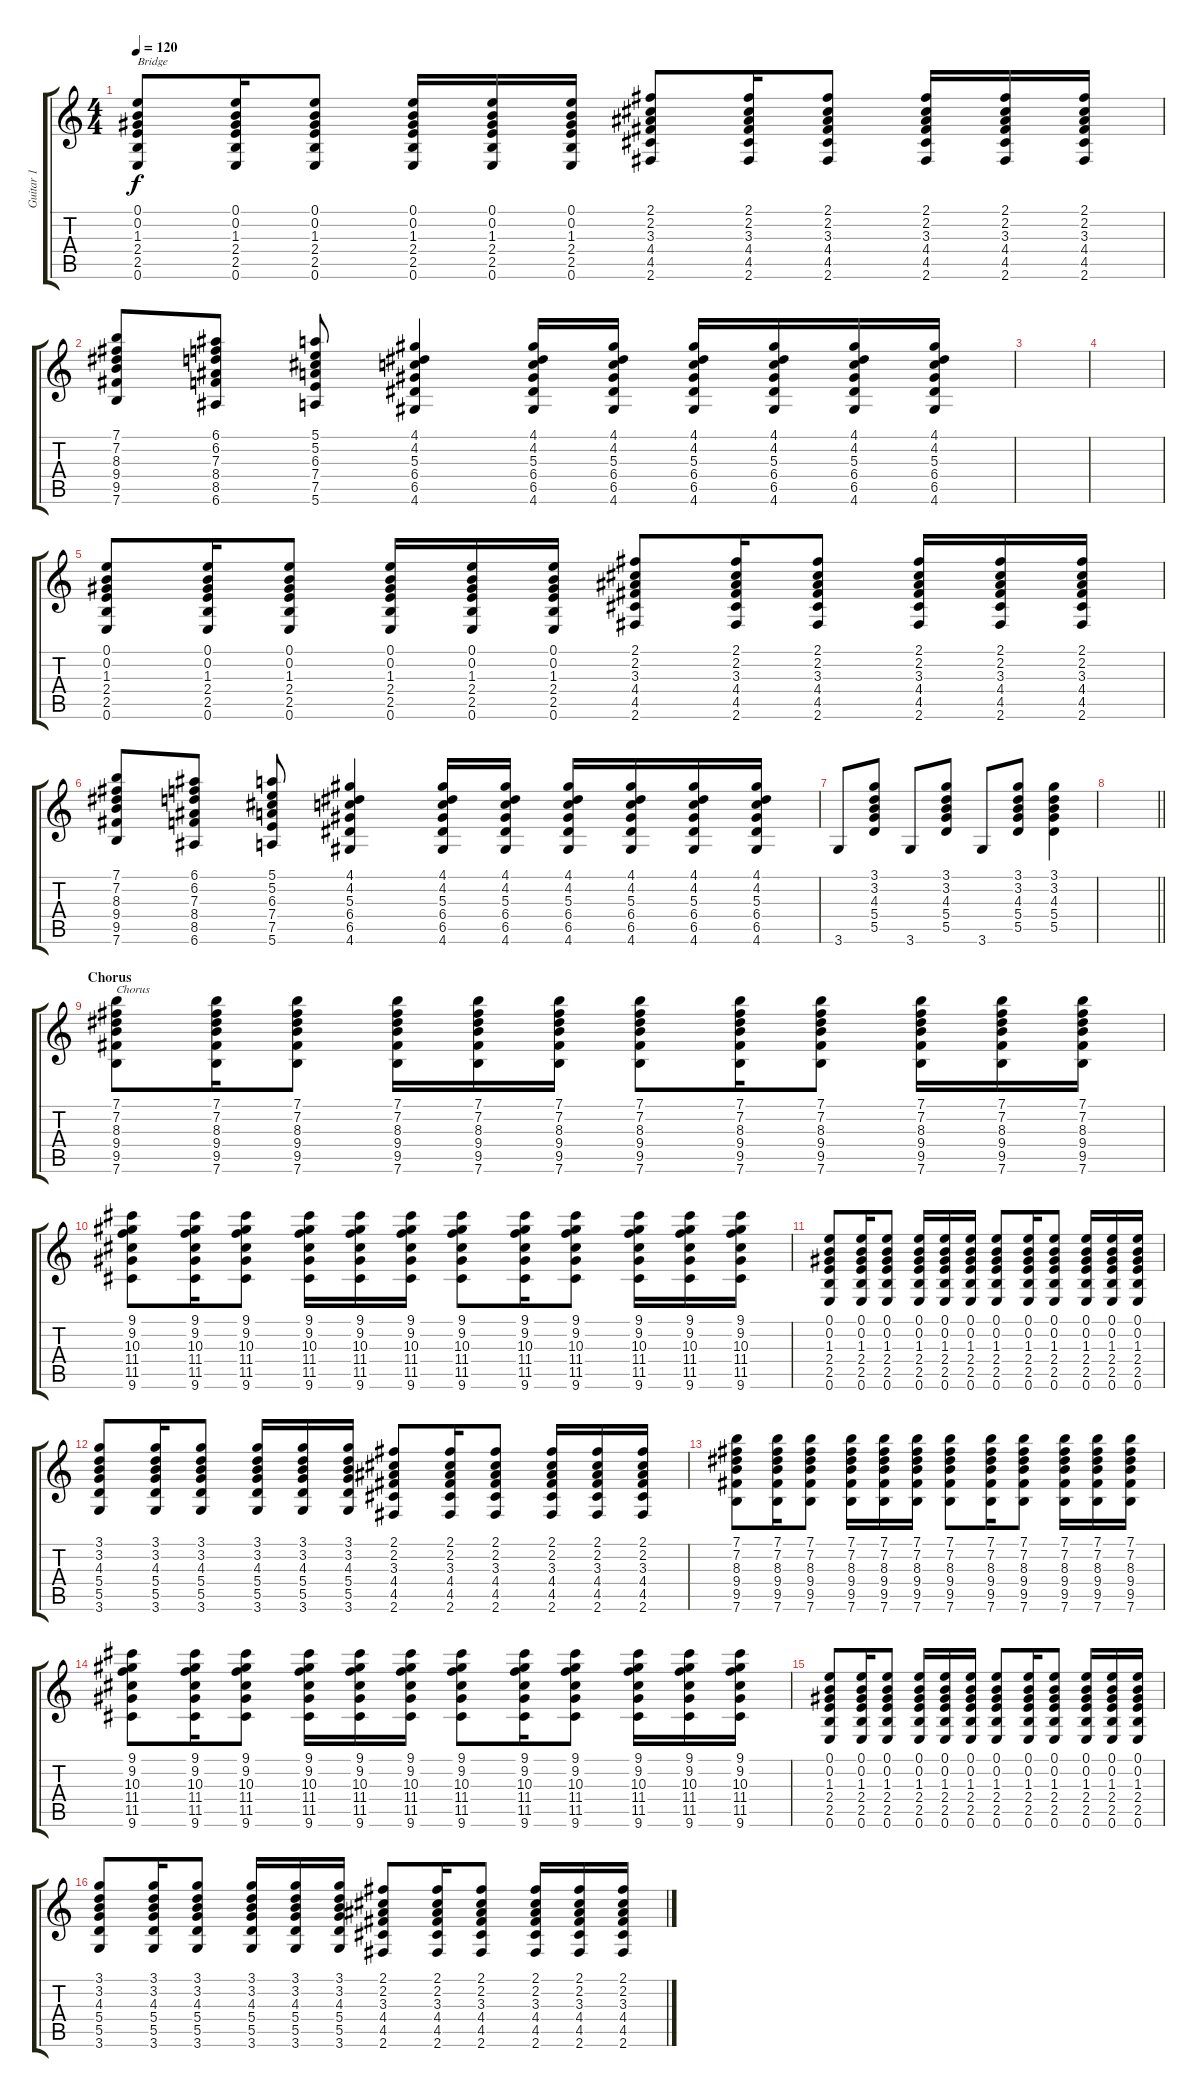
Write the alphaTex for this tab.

\track ("Guitar 1" "Guitar 1") {instrument overdrivenguitar}
\staff {score tabs}
\tuning (E4 B3 G3 D3 A2 E2) {hide}
\ts (4 4)
\tempo 120
\clef g2
\ks c
(0.1 0.2 1.3 2.4 2.5 0.6).8{txt "Bridge" dy f} (0.1 0.2 1.3 2.4 2.5 0.6).16 (0.1 0.2 1.3 2.4 2.5 0.6).8 (0.1 0.2 1.3 2.4 2.5 0.6).16 (0.1 0.2 1.3 2.4 2.5 0.6).16 (0.1 0.2 1.3 2.4 2.5 0.6).16 (2.1 2.2 3.3 4.4 4.5 2.6).8 (2.1 2.2 3.3 4.4 4.5 2.6).16 (2.1 2.2 3.3 4.4 4.5 2.6).8 (2.1 2.2 3.3 4.4 4.5 2.6).16 (2.1 2.2 3.3 4.4 4.5 2.6).16 (2.1 2.2 3.3 4.4 4.5 2.6).16 |
(7.1 7.2 8.3 9.4 9.5 7.6).8 (6.1 6.2 7.3 8.4 8.5 6.6).8 (5.1 5.2 6.3 7.4 7.5 5.6).8 (4.1 4.2 5.3 6.4 6.5 4.6).4 (4.1 4.2 5.3 6.4 6.5 4.6).16 (4.1 4.2 5.3 6.4 6.5 4.6).16 (4.1 4.2 5.3 6.4 6.5 4.6).16 (4.1 4.2 5.3 6.4 6.5 4.6).16 (4.1 4.2 5.3 6.4 6.5 4.6).16 (4.1 4.2 5.3 6.4 6.5 4.6).16 |
|
|
(0.1 0.2 1.3 2.4 2.5 0.6).8 (0.1 0.2 1.3 2.4 2.5 0.6).16 (0.1 0.2 1.3 2.4 2.5 0.6).8 (0.1 0.2 1.3 2.4 2.5 0.6).16 (0.1 0.2 1.3 2.4 2.5 0.6).16 (0.1 0.2 1.3 2.4 2.5 0.6).16 (2.1 2.2 3.3 4.4 4.5 2.6).8 (2.1 2.2 3.3 4.4 4.5 2.6).16 (2.1 2.2 3.3 4.4 4.5 2.6).8 (2.1 2.2 3.3 4.4 4.5 2.6).16 (2.1 2.2 3.3 4.4 4.5 2.6).16 (2.1 2.2 3.3 4.4 4.5 2.6).16 |
(7.1 7.2 8.3 9.4 9.5 7.6).8 (6.1 6.2 7.3 8.4 8.5 6.6).8 (5.1 5.2 6.3 7.4 7.5 5.6).8 (4.1 4.2 5.3 6.4 6.5 4.6).4 (4.1 4.2 5.3 6.4 6.5 4.6).16 (4.1 4.2 5.3 6.4 6.5 4.6).16 (4.1 4.2 5.3 6.4 6.5 4.6).16 (4.1 4.2 5.3 6.4 6.5 4.6).16 (4.1 4.2 5.3 6.4 6.5 4.6).16 (4.1 4.2 5.3 6.4 6.5 4.6).16 |
3.6.8 (3.1 3.2 4.3 5.4 5.5).8 3.6.8 (3.1 3.2 4.3 5.4 5.5).8 3.6.8 (3.1 3.2 4.3 5.4 5.5).8 (3.1 3.2 4.3 5.4 5.5).4 |
\barLineRight lightlight
|
\section ("" "Chorus")
(7.1 7.2 8.3 9.4 9.5 7.6).8{txt "Chorus"} (7.1 7.2 8.3 9.4 9.5 7.6).16 (7.1 7.2 8.3 9.4 9.5 7.6).8 (7.1 7.2 8.3 9.4 9.5 7.6).16 (7.1 7.2 8.3 9.4 9.5 7.6).16 (7.1 7.2 8.3 9.4 9.5 7.6).16 (7.1 7.2 8.3 9.4 9.5 7.6).8 (7.1 7.2 8.3 9.4 9.5 7.6).16 (7.1 7.2 8.3 9.4 9.5 7.6).8 (7.1 7.2 8.3 9.4 9.5 7.6).16 (7.1 7.2 8.3 9.4 9.5 7.6).16 (7.1 7.2 8.3 9.4 9.5 7.6).16 |
(9.1 9.2 10.3 11.4 11.5 9.6).8 (9.1 9.2 10.3 11.4 11.5 9.6).16 (9.1 9.2 10.3 11.4 11.5 9.6).8 (9.1 9.2 10.3 11.4 11.5 9.6).16 (9.1 9.2 10.3 11.4 11.5 9.6).16 (9.1 9.2 10.3 11.4 11.5 9.6).16 (9.1 9.2 10.3 11.4 11.5 9.6).8 (9.1 9.2 10.3 11.4 11.5 9.6).16 (9.1 9.2 10.3 11.4 11.5 9.6).8 (9.1 9.2 10.3 11.4 11.5 9.6).16 (9.1 9.2 10.3 11.4 11.5 9.6).16 (9.1 9.2 10.3 11.4 11.5 9.6).16 |
(0.1 0.2 1.3 2.4 2.5 0.6).8 (0.1 0.2 1.3 2.4 2.5 0.6).16 (0.1 0.2 1.3 2.4 2.5 0.6).8 (0.1 0.2 1.3 2.4 2.5 0.6).16 (0.1 0.2 1.3 2.4 2.5 0.6).16 (0.1 0.2 1.3 2.4 2.5 0.6).16 (0.1 0.2 1.3 2.4 2.5 0.6).8 (0.1 0.2 1.3 2.4 2.5 0.6).16 (0.1 0.2 1.3 2.4 2.5 0.6).8 (0.1 0.2 1.3 2.4 2.5 0.6).16 (0.1 0.2 1.3 2.4 2.5 0.6).16 (0.1 0.2 1.3 2.4 2.5 0.6).16 |
(3.1 3.2 4.3 5.4 5.5 3.6).8 (3.1 3.2 4.3 5.4 5.5 3.6).16 (3.1 3.2 4.3 5.4 5.5 3.6).8 (3.1 3.2 4.3 5.4 5.5 3.6).16 (3.1 3.2 4.3 5.4 5.5 3.6).16 (3.1 3.2 4.3 5.4 5.5 3.6).16 (2.1 2.2 3.3 4.4 4.5 2.6).8 (2.1 2.2 3.3 4.4 4.5 2.6).16 (2.1 2.2 3.3 4.4 4.5 2.6).8 (2.1 2.2 3.3 4.4 4.5 2.6).16 (2.1 2.2 3.3 4.4 4.5 2.6).16 (2.1 2.2 3.3 4.4 4.5 2.6).16 |
(7.1 7.2 8.3 9.4 9.5 7.6).8 (7.1 7.2 8.3 9.4 9.5 7.6).16 (7.1 7.2 8.3 9.4 9.5 7.6).8 (7.1 7.2 8.3 9.4 9.5 7.6).16 (7.1 7.2 8.3 9.4 9.5 7.6).16 (7.1 7.2 8.3 9.4 9.5 7.6).16 (7.1 7.2 8.3 9.4 9.5 7.6).8 (7.1 7.2 8.3 9.4 9.5 7.6).16 (7.1 7.2 8.3 9.4 9.5 7.6).8 (7.1 7.2 8.3 9.4 9.5 7.6).16 (7.1 7.2 8.3 9.4 9.5 7.6).16 (7.1 7.2 8.3 9.4 9.5 7.6).16 |
(9.1 9.2 10.3 11.4 11.5 9.6).8 (9.1 9.2 10.3 11.4 11.5 9.6).16 (9.1 9.2 10.3 11.4 11.5 9.6).8 (9.1 9.2 10.3 11.4 11.5 9.6).16 (9.1 9.2 10.3 11.4 11.5 9.6).16 (9.1 9.2 10.3 11.4 11.5 9.6).16 (9.1 9.2 10.3 11.4 11.5 9.6).8 (9.1 9.2 10.3 11.4 11.5 9.6).16 (9.1 9.2 10.3 11.4 11.5 9.6).8 (9.1 9.2 10.3 11.4 11.5 9.6).16 (9.1 9.2 10.3 11.4 11.5 9.6).16 (9.1 9.2 10.3 11.4 11.5 9.6).16 |
(0.1 0.2 1.3 2.4 2.5 0.6).8 (0.1 0.2 1.3 2.4 2.5 0.6).16 (0.1 0.2 1.3 2.4 2.5 0.6).8 (0.1 0.2 1.3 2.4 2.5 0.6).16 (0.1 0.2 1.3 2.4 2.5 0.6).16 (0.1 0.2 1.3 2.4 2.5 0.6).16 (0.1 0.2 1.3 2.4 2.5 0.6).8 (0.1 0.2 1.3 2.4 2.5 0.6).16 (0.1 0.2 1.3 2.4 2.5 0.6).8 (0.1 0.2 1.3 2.4 2.5 0.6).16 (0.1 0.2 1.3 2.4 2.5 0.6).16 (0.1 0.2 1.3 2.4 2.5 0.6).16 |
(3.1 3.2 4.3 5.4 5.5 3.6).8 (3.1 3.2 4.3 5.4 5.5 3.6).16 (3.1 3.2 4.3 5.4 5.5 3.6).8 (3.1 3.2 4.3 5.4 5.5 3.6).16 (3.1 3.2 4.3 5.4 5.5 3.6).16 (3.1 3.2 4.3 5.4 5.5 3.6).16 (2.1 2.2 3.3 4.4 4.5 2.6).8 (2.1 2.2 3.3 4.4 4.5 2.6).16 (2.1 2.2 3.3 4.4 4.5 2.6).8 (2.1 2.2 3.3 4.4 4.5 2.6).16 (2.1 2.2 3.3 4.4 4.5 2.6).16 (2.1 2.2 3.3 4.4 4.5 2.6).16
